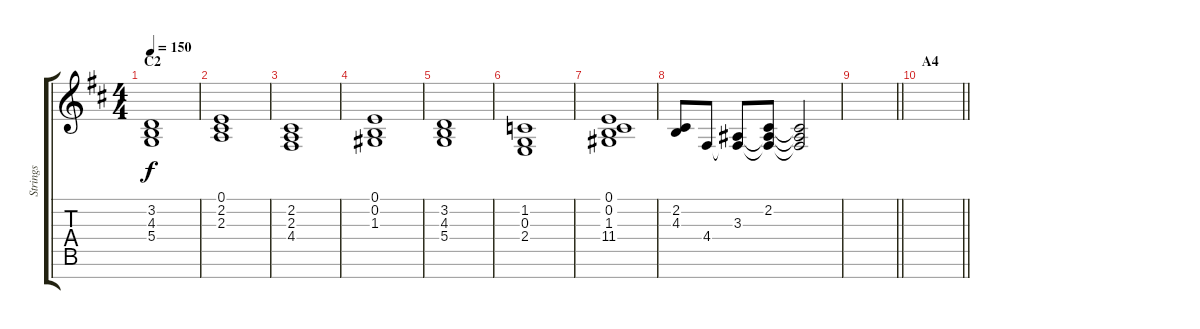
\track ("Strings" "Strings") {instrument electricpiano1}
\staff {score tabs}
\tuning (E4 B3 G3 D3 A2 E2 B1) {hide}
\ts (4 4)
\section ("" "C2")
\tempo 150
\clef g2
\ks d
(3.2 4.3 5.4).1{dy f} |
(0.1 2.2 2.3).1 |
(2.2 2.3 4.4).1 |
(0.1 0.2 1.3).1 |
(3.2 4.3 5.4).1 |
(1.2 0.3 2.4).1 |
(0.1 0.2 1.3 11.4).1 |
(2.2 4.3).8 4.4.8 (3.3 4.4{t}).8 (2.2 3.3{t} 4.4{t}).8 (2.2{t} 3.3{t} 4.4{t}).2 |
\barLineRight lightlight
|
\section ("" "A4")
\barLineRight lightlight
